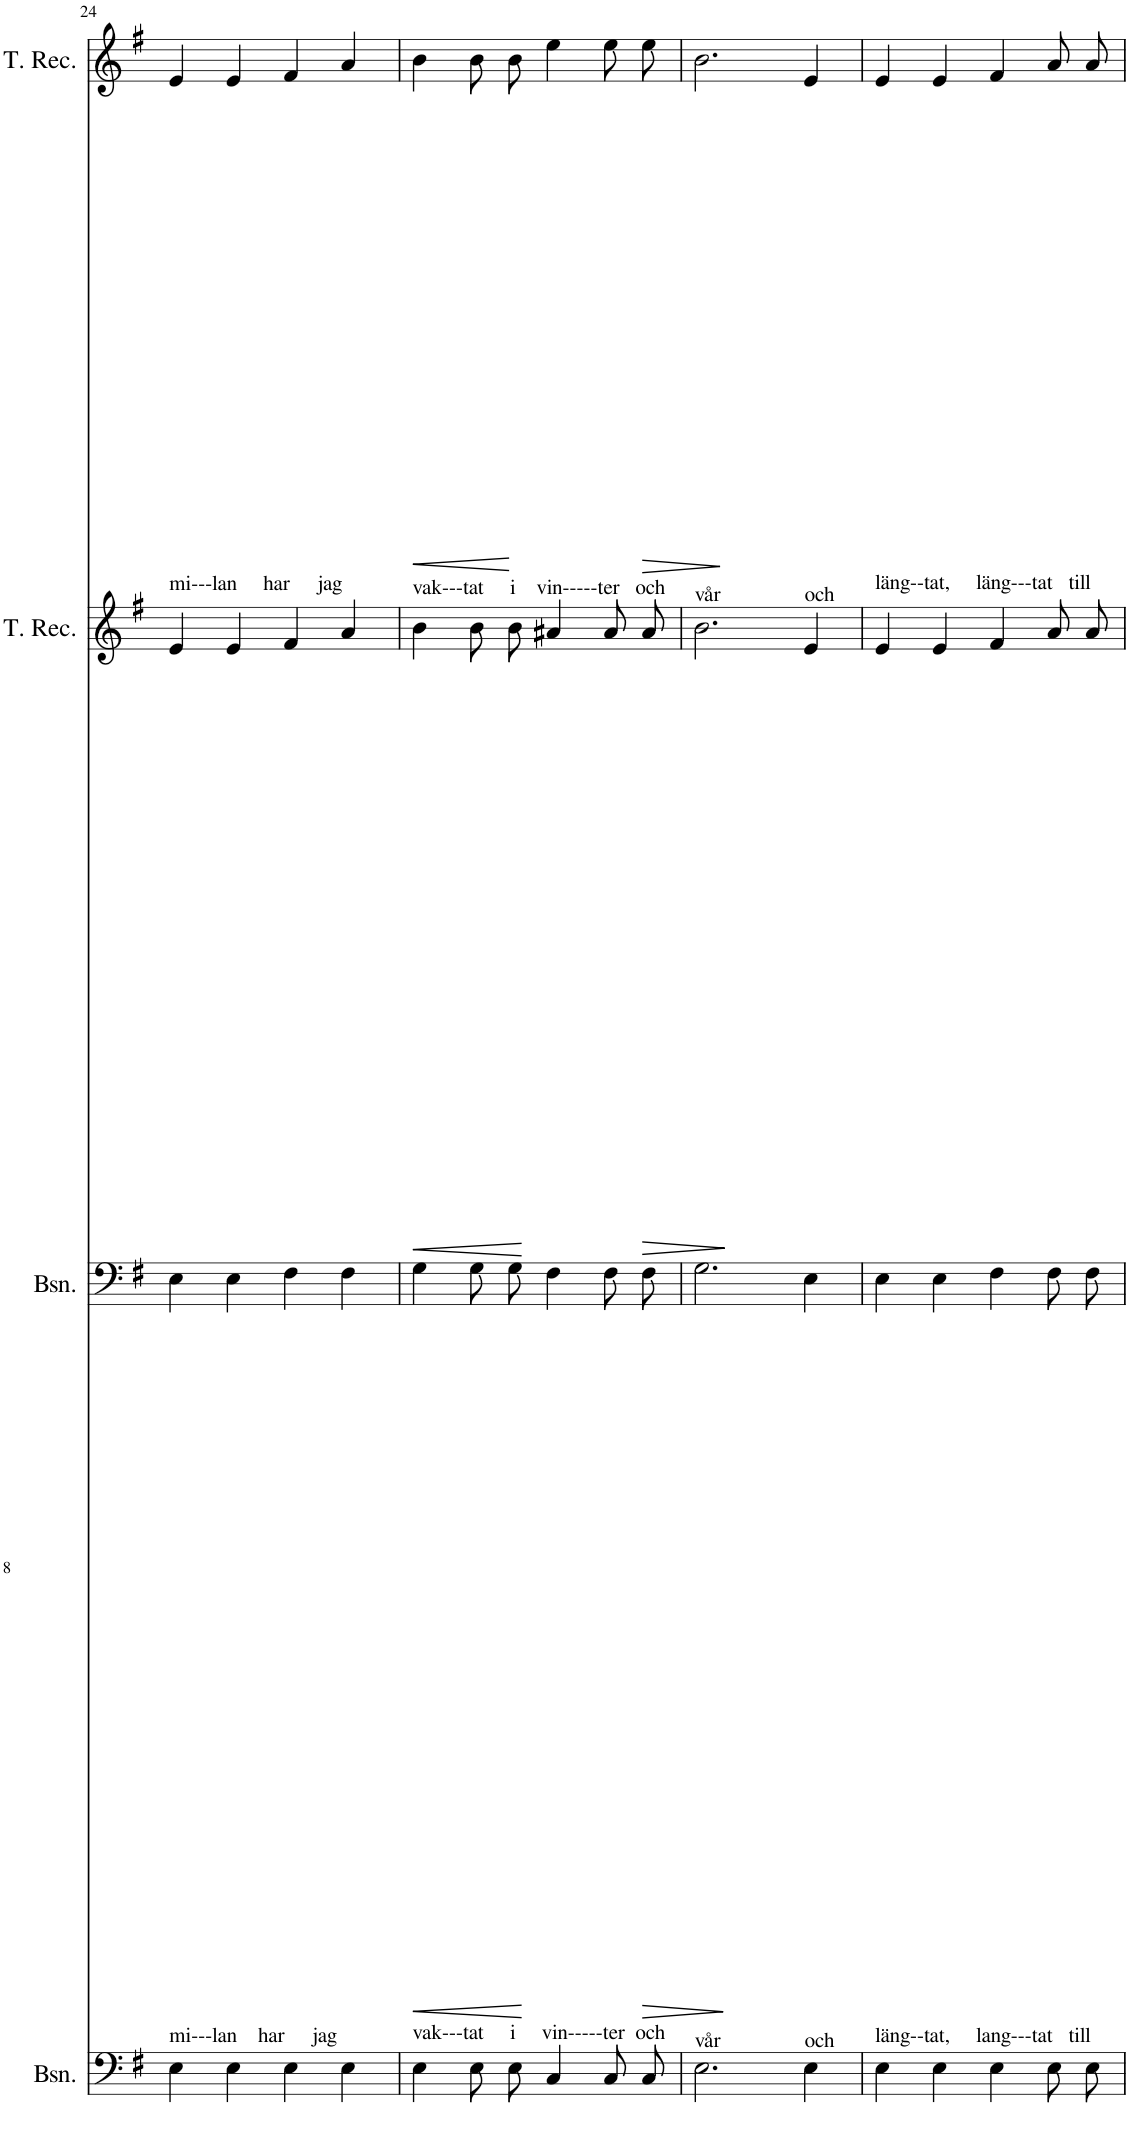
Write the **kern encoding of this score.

**kern	**dynam	**kern	**dynam	**kern	**dynam	**kern	**dynam
*part4	*part4	*part3	*part3	*part2	*part2	*part1	*part1
*staff4	*staff4	*staff3	*staff3	*staff2	*staff2	*staff1	*staff1
*I"Bassoon	*	*I"Bassoon	*	*I"Tenor Recorder	*	*I"Tenor Recorder	*
*I'Bsn.	*	*I'Bsn.	*	*I'T. Rec.	*	*I'T. Rec.	*
!!LO:PB:g=z
*clefF4	*	*clefF4	*	*clefG2	*	*clefG2	*
*k[f#]	*	*k[f#]	*	*k[f#]	*	*k[f#]	*
*M4/4	*	*M4/4	*	*M4/4	*	*M4/4	*
=24	=24	=24	=24	=24	=24	=24	=24
!	!	!	!	!LO:TX:a:t=mi---lan     har     jag	!	!	!
!LO:TX:a:t=mi---lan    har     jag	!	!	!	!	!	!	!
4E\	.	4E\	.	4e/	.	4e/	.
4E\	.	4E\	.	4e/	.	4e/	.
4E\	.	4F#\	.	4f#/	.	4f#/	.
4E\	.	4F#\	.	4a/	.	4a/	.
=25	=25	=25	=25	=25	=25	=25	=25
!	!	!	!	!LO:TX:a:t=vak---tat     i    vin-----ter   och	!	!	!
!LO:TX:a:t=vak---tat     i     vin-----ter  och	!	!	!	!	!	!	!
!	!LO:HP:b	!	!LO:HP:b	!	!LO:HP:b	!	!LO:HP:b
4E\	<	4G\	<	4b\	<	4b\	<
8E\L	.	8G\L	.	8b\L	.	8b\L	.
8E\J	.	8G\J	.	8b\J	.	8b\J	.
4C/	.	4F#\	.	4a#X/	.	4ee\	.
8C/L	.	8F#\L	.	8a#/L	.	8ee\L	.
!	!LO:HP:b	!	!LO:HP:b	!	!LO:HP:b	!	!LO:HP:b
8C/J	>	8F#\J	>	8a#/J	>	8ee\J	>
.	[ ]	.	[ ]	.	[ ]	.	[ ]
=26	=26	=26	=26	=26	=26	=26	=26
!	!	!	!	!LO:TX:a:t=vår                och	!	!	!
!LO:TX:a:t=vår                och	!	!	!	!	!	!	!
2.E\	.	2.G\	.	2.b\	.	2.b\	.
4E\	.	4E\	.	4e/	.	4e/	.
=27	=27	=27	=27	=27	=27	=27	=27
!	!	!	!	!LO:TX:a:t=läng--tat,     läng---tat   till	!	!	!
!LO:TX:a:t=läng--tat,     lang---tat   till	!	!	!	!	!	!	!
4E\	.	4E\	.	4e/	.	4e/	.
4E\	.	4E\	.	4e/	.	4e/	.
4E\	.	4F#\	.	4f#/	.	4f#/	.
8E\L	.	8F#\L	.	8a/L	.	8a/L	.
8E\J	.	8F#\J	.	8a/J	.	8a/J	.
=	=	=	=	=	=	=	=
*-	*-	*-	*-	*-	*-	*-	*-
